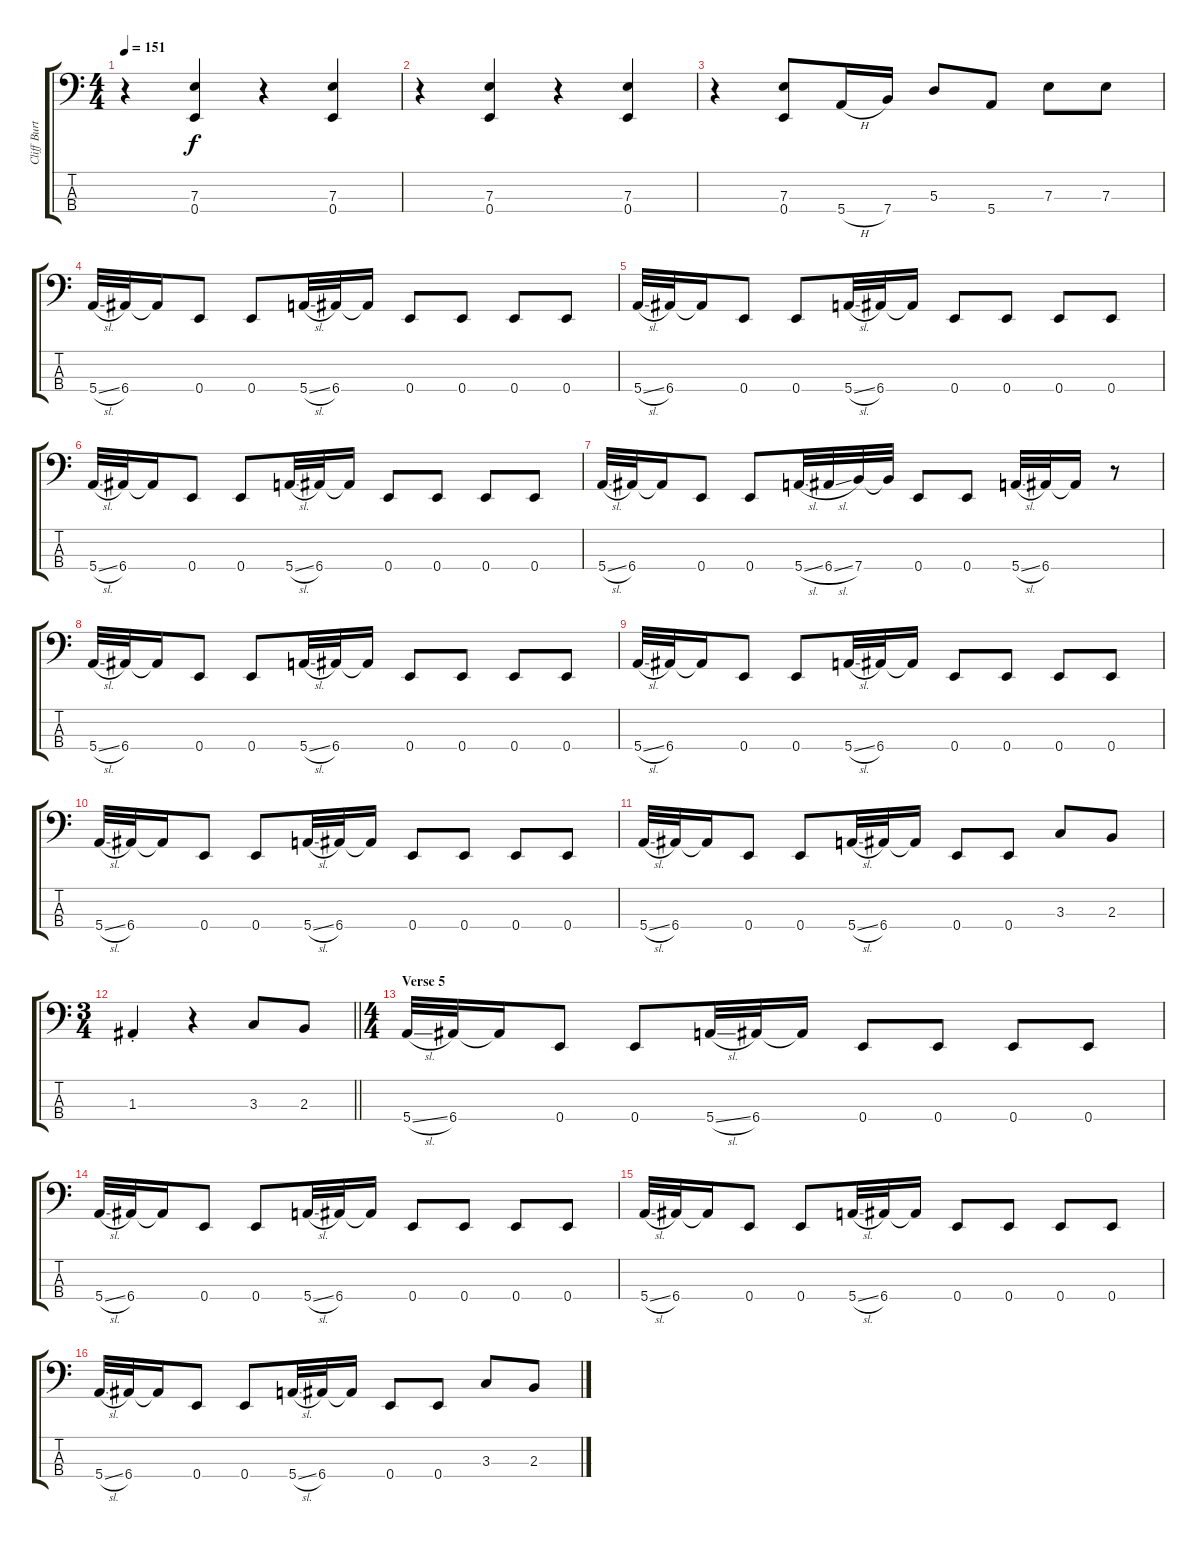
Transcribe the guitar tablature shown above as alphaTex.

\track ("Cliff Burton" "Cliff Burt") {instrument electricbassfinger}
\staff {score tabs}
\tuning (G2 D2 A1 E1) {hide}
\ts (4 4)
\tempo 151
\clef f4
\ks c
r.4{dy f} (7.3 0.4).4 r.4 (7.3 0.4).4 |
r.4 (7.3 0.4).4 r.4 (7.3 0.4).4 |
r.4 (7.3 0.4).8 5.4{h}.16 7.4.16 5.3.8 5.4.8 7.3.8 7.3.8 |
5.4{sl}.32 6.4.32 6.4{t}.16 0.4.8 0.4.8 5.4{sl}.32 6.4.32 6.4{t}.16 0.4.8 0.4.8 0.4.8 0.4.8 |
5.4{sl}.32 6.4.32 6.4{t}.16 0.4.8 0.4.8 5.4{sl}.32 6.4.32 6.4{t}.16 0.4.8 0.4.8 0.4.8 0.4.8 |
5.4{sl}.32 6.4.32 6.4{t}.16 0.4.8 0.4.8 5.4{sl}.32 6.4.32 6.4{t}.16 0.4.8 0.4.8 0.4.8 0.4.8 |
5.4{sl}.32 6.4.32 6.4{t}.16 0.4.8 0.4.8 5.4{sl}.32 6.4{sl}.32 7.4.32 7.4{t}.32 0.4.8 0.4.8 5.4{sl}.32 6.4.32 6.4{t}.16 r.8 |
5.4{sl}.32 6.4.32 6.4{t}.16 0.4.8 0.4.8 5.4{sl}.32 6.4.32 6.4{t}.16 0.4.8 0.4.8 0.4.8 0.4.8 |
5.4{sl}.32 6.4.32 6.4{t}.16 0.4.8 0.4.8 5.4{sl}.32 6.4.32 6.4{t}.16 0.4.8 0.4.8 0.4.8 0.4.8 |
5.4{sl}.32 6.4.32 6.4{t}.16 0.4.8 0.4.8 5.4{sl}.32 6.4.32 6.4{t}.16 0.4.8 0.4.8 0.4.8 0.4.8 |
5.4{sl}.32 6.4.32 6.4{t}.16 0.4.8 0.4.8 5.4{sl}.32 6.4.32 6.4{t}.16 0.4.8 0.4.8 3.3.8 2.3.8 |
\ts (3 4)
\barLineRight lightlight
1.3{st}.4 r.4 3.3.8 2.3.8 |
\ts (4 4)
\section ("" "Verse 5")
5.4{sl}.32 6.4.32 6.4{t}.16 0.4.8 0.4.8 5.4{sl}.32 6.4.32 6.4{t}.16 0.4.8 0.4.8 0.4.8 0.4.8 |
5.4{sl}.32 6.4.32 6.4{t}.16 0.4.8 0.4.8 5.4{sl}.32 6.4.32 6.4{t}.16 0.4.8 0.4.8 0.4.8 0.4.8 |
5.4{sl}.32 6.4.32 6.4{t}.16 0.4.8 0.4.8 5.4{sl}.32 6.4.32 6.4{t}.16 0.4.8 0.4.8 0.4.8 0.4.8 |
5.4{sl}.32 6.4.32 6.4{t}.16 0.4.8 0.4.8 5.4{sl}.32 6.4.32 6.4{t}.16 0.4.8 0.4.8 3.3.8 2.3.8
